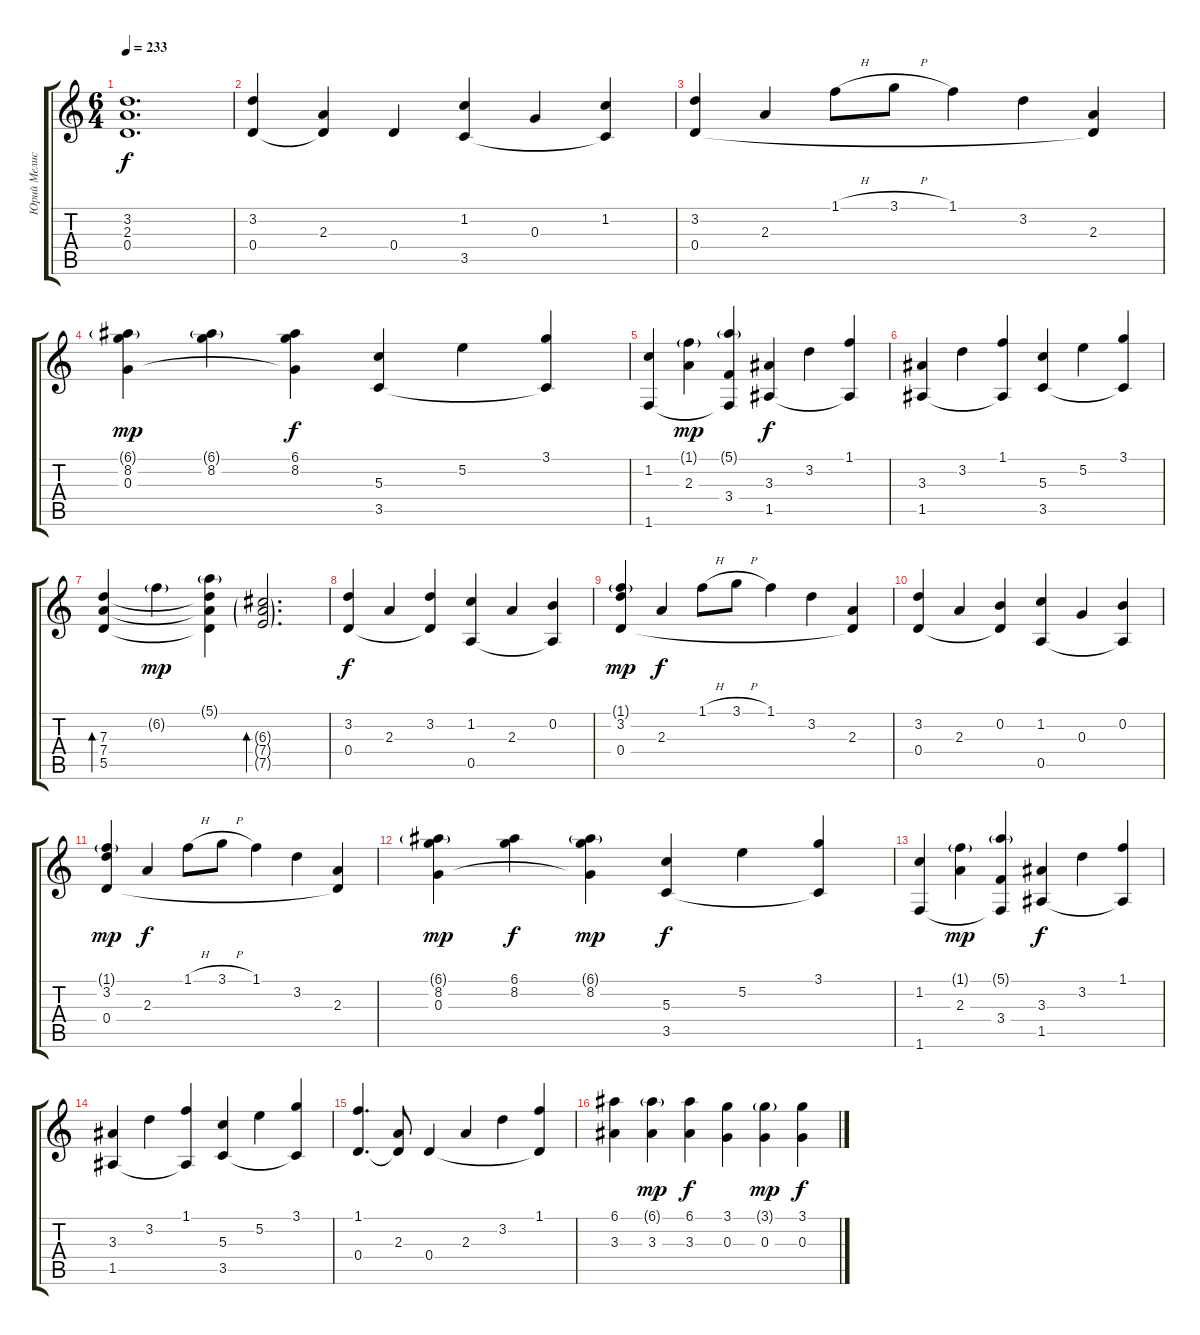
\track ("Юрий Мелисов" "Юрий Мелис") {instrument acousticguitarnylon}
\staff {score tabs}
\tuning (E4 B3 G3 D3 A2 E2) {hide}
\ts (6 4)
\tempo 233
\clef g2
\ks c
(3.2 2.3 0.4).1{d dy f} |
(3.2 0.4).4 (2.3 0.4{t}).4 0.4.4 (1.2 3.5).4 0.3.4 (1.2 3.5{t}).4 |
(3.2 0.4).4 2.3.4 1.1{h}.8 3.1{h}.8 1.1.4 3.2.4 (2.3 0.4{t}).4 |
(6.1{g} 8.2 0.3).4{dy mp} (6.1{g} 8.2).4 (6.1 8.2 0.3{t}).4{dy f} (5.3 3.5).4 5.2.4 (3.1 3.5{t}).4 |
(1.2 1.6).4 (1.1{g} 2.3).4{dy mp} (5.1{g} 3.4 1.6{t}).4 (3.3 1.5).4{dy f} 3.2.4 (1.1 1.5{t}).4 |
(3.3 1.5).4 3.2.4 (1.1 1.5{t}).4 (5.3 3.5).4 5.2.4 (3.1 3.5{t}).4 |
(7.3 7.4 5.5).4{bd 60} 6.2{g}.4{dy mp} (5.1{g} 7.3{t} 7.4{t} 5.5{t}).4 (6.3{g} 7.4{g} 7.5{g}).2{d bd 60} |
(3.2 0.4).4{dy f} 2.3.4 (3.2 0.4{t}).4 (1.2 0.5).4 2.3.4 (0.2 0.5{t}).4 |
(1.1{g} 3.2 0.4).4{dy mp} 2.3.4{dy f} 1.1{h}.8 3.1{h}.8 1.1.4 3.2.4 (2.3 0.4{t}).4 |
(3.2 0.4).4 2.3.4 (0.2 0.4{t}).4 (1.2 0.5).4 0.3.4 (0.2 0.5{t}).4 |
(1.1{g} 3.2 0.4).4{dy mp} 2.3.4{dy f} 1.1{h}.8 3.1{h}.8 1.1.4 3.2.4 (2.3 0.4{t}).4 |
(6.1{g} 8.2 0.3).4{dy mp} (6.1 8.2).4{dy f} (6.1{g} 8.2 0.3{t}).4{dy mp} (5.3 3.5).4{dy f} 5.2.4 (3.1 3.5{t}).4 |
(1.2 1.6).4 (1.1{g} 2.3).4{dy mp} (5.1{g} 3.4 1.6{t}).4 (3.3 1.5).4{dy f} 3.2.4 (1.1 1.5{t}).4 |
(3.3 1.5).4 3.2.4 (1.1 1.5{t}).4 (5.3 3.5).4 5.2.4 (3.1 3.5{t}).4 |
(1.1 0.4).4{d} (2.3 0.4{t}).8 0.4.4 2.3.4 3.2.4 (1.1 0.4{t}).4 |
(6.1 3.3).4 (6.1{g} 3.3).4{dy mp} (6.1 3.3).4{dy f} (3.1 0.3).4 (3.1{g} 0.3).4{dy mp} (3.1 0.3).4{dy f}
